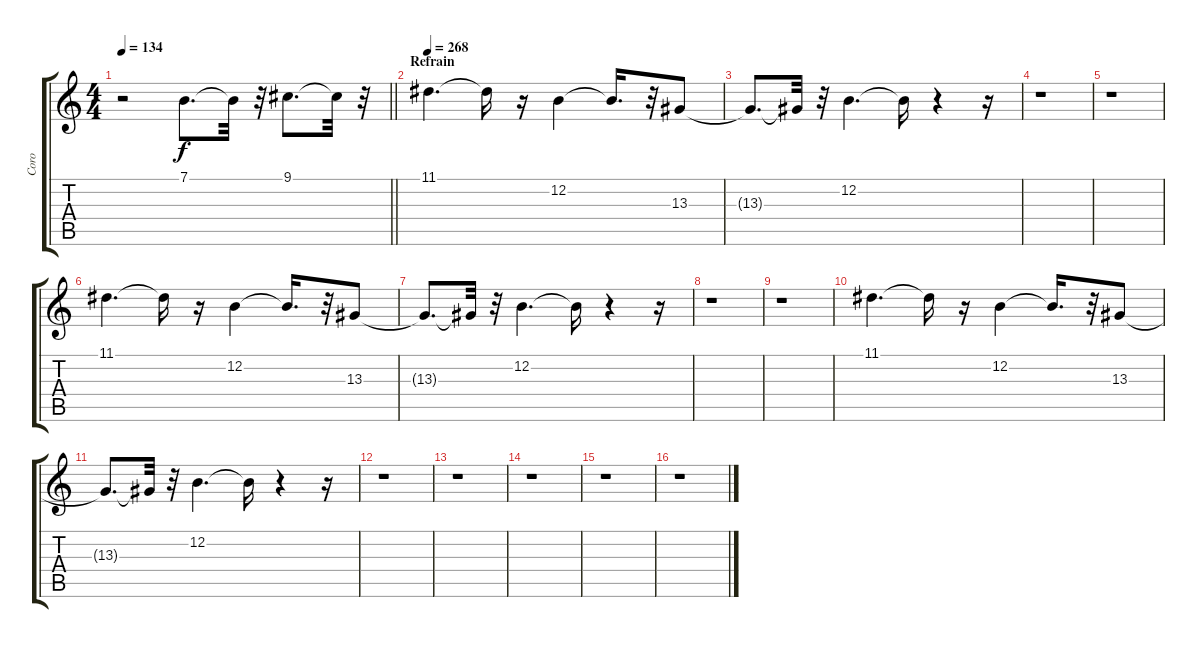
\track ("Coro" "Coro") {mute instrument brasssection}
\staff {score tabs}
\tuning (E4 B3 G3 D3 A2 E2) {hide}
\ts (4 4)
\tempo 134
\clef g2
\barLineRight lightlight
\ks c
r.2{dy f} 7.1.8{d} 7.1{t}.32 r.32 9.1.8{d} 9.1{t}.32 r.32 |
\section ("" "Refrain")
\tempo 268
11.1.4{d} 11.1{t}.16 r.16 12.2.4 12.2{t}.16{d} r.32 13.3.8 |
13.3{t}.8{d} 13.3{t}.32 r.32 12.2.4{d} 12.2{t}.16 r.4 r.16 |
r.1 |
r.1 |
11.1.4{d} 11.1{t}.16 r.16 12.2.4 12.2{t}.16{d} r.32 13.3.8 |
13.3{t}.8{d} 13.3{t}.32 r.32 12.2.4{d} 12.2{t}.16 r.4 r.16 |
r.1 |
r.1 |
11.1.4{d} 11.1{t}.16 r.16 12.2.4 12.2{t}.16{d} r.32 13.3.8 |
13.3{t}.8{d} 13.3{t}.32 r.32 12.2.4{d} 12.2{t}.16 r.4 r.16 |
r.1 |
r.1 |
r.1 |
r.1 |
r.1
